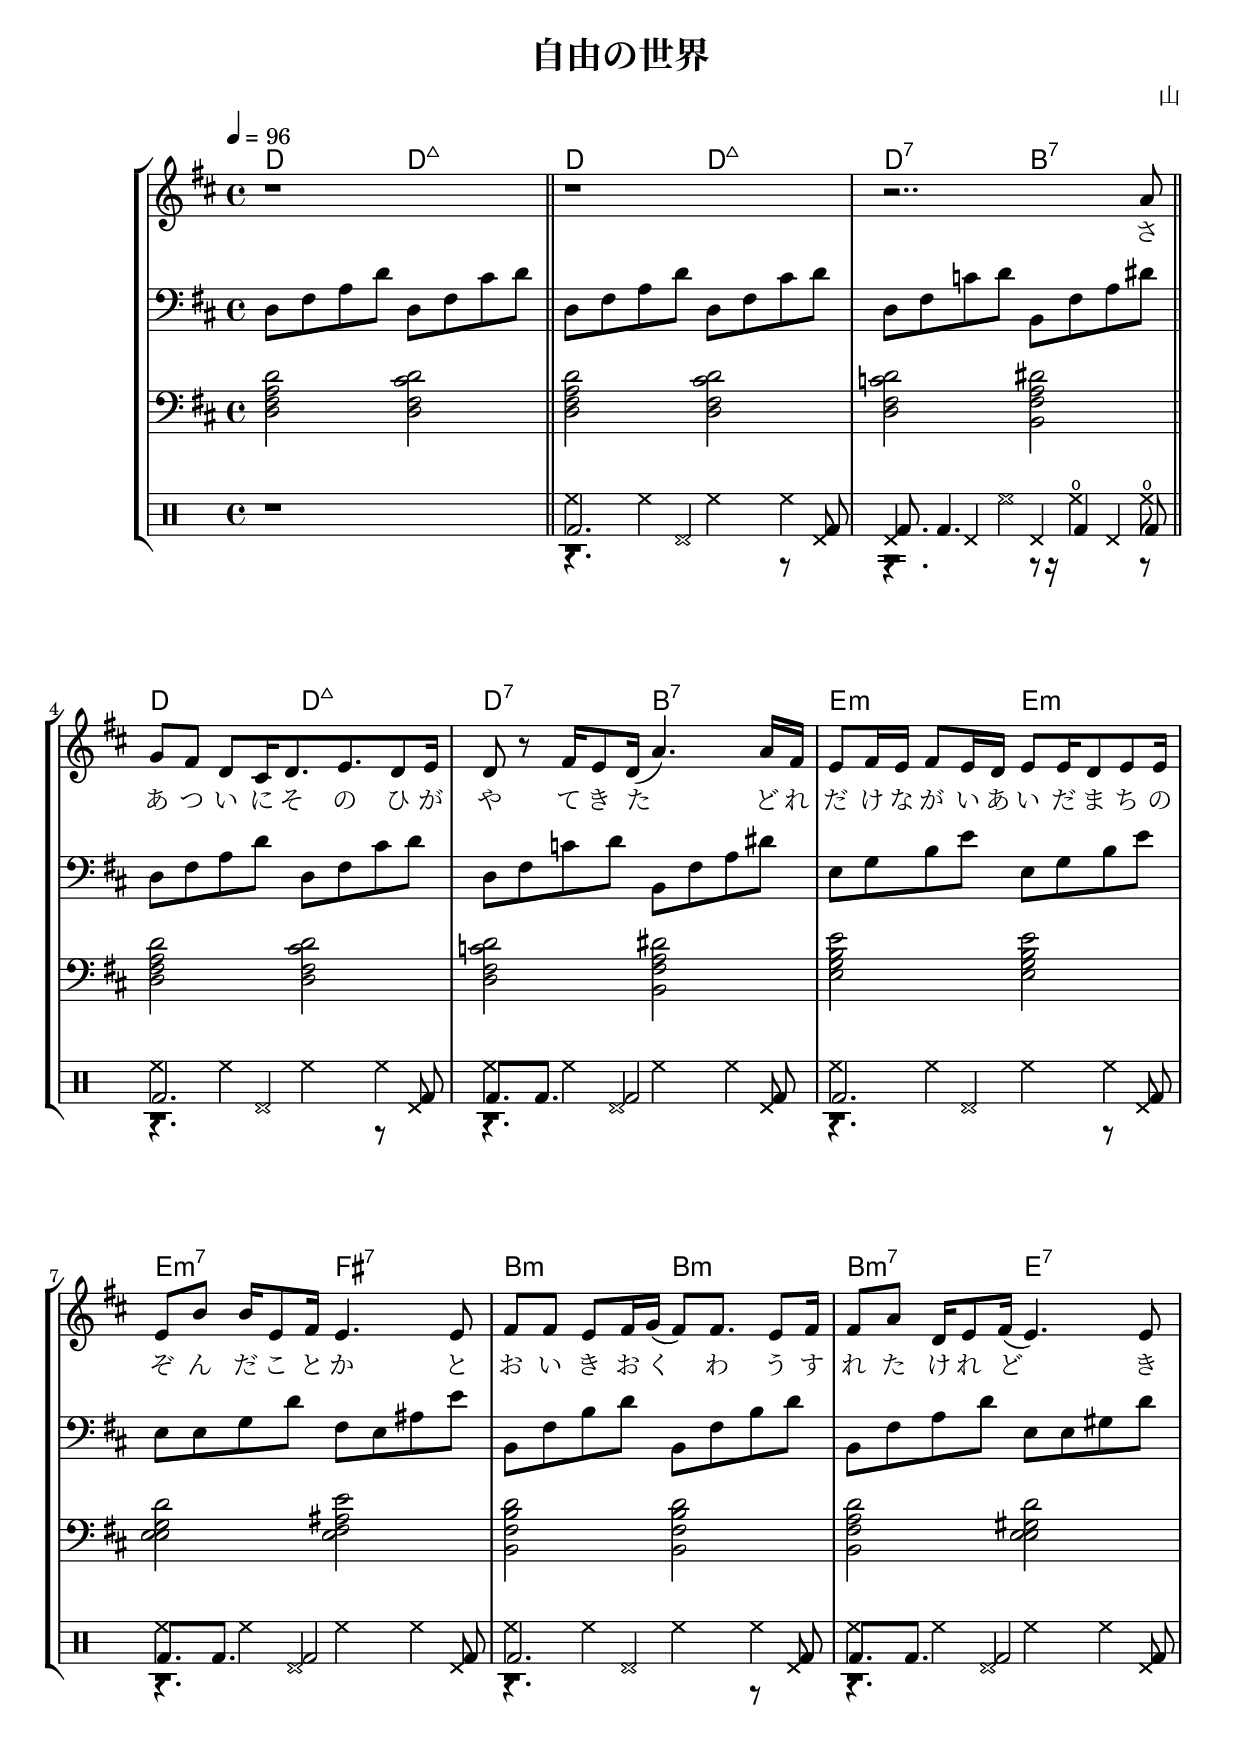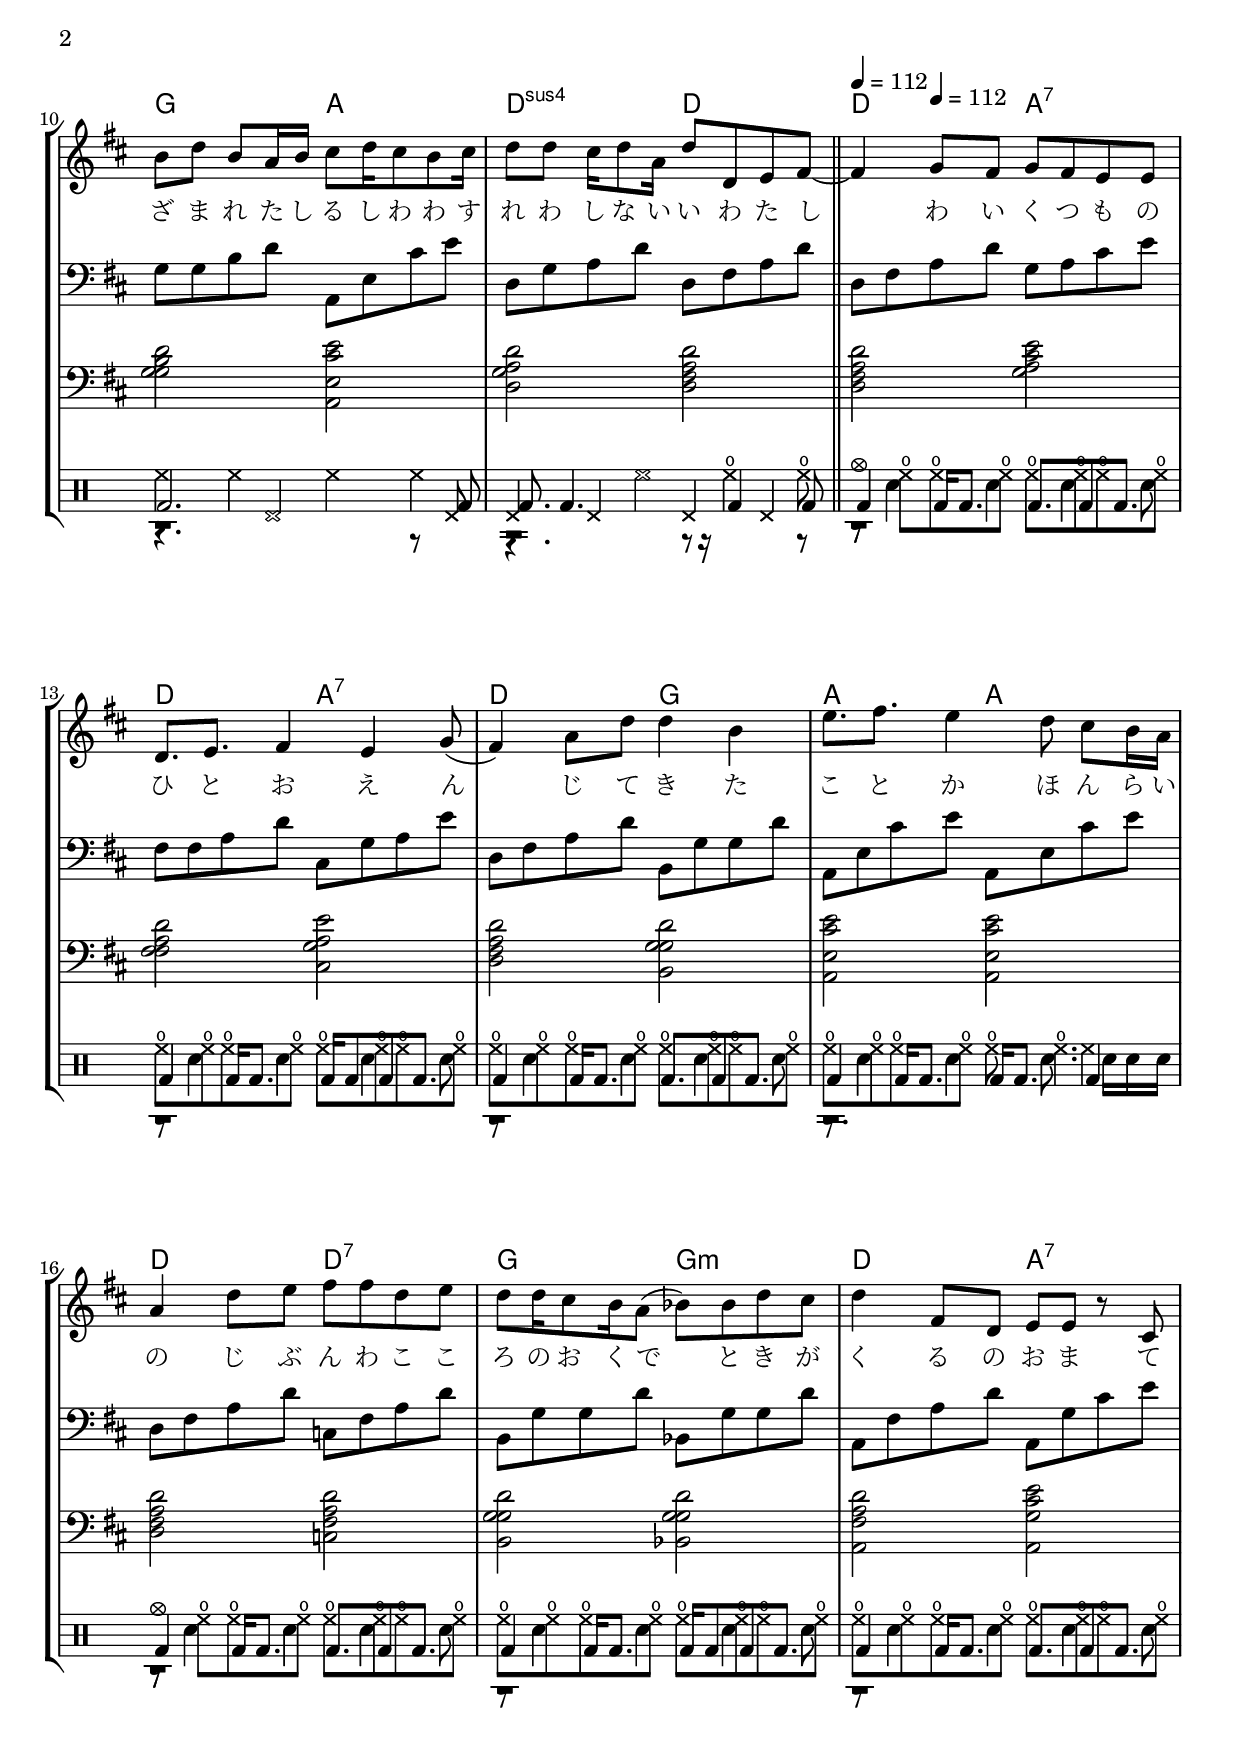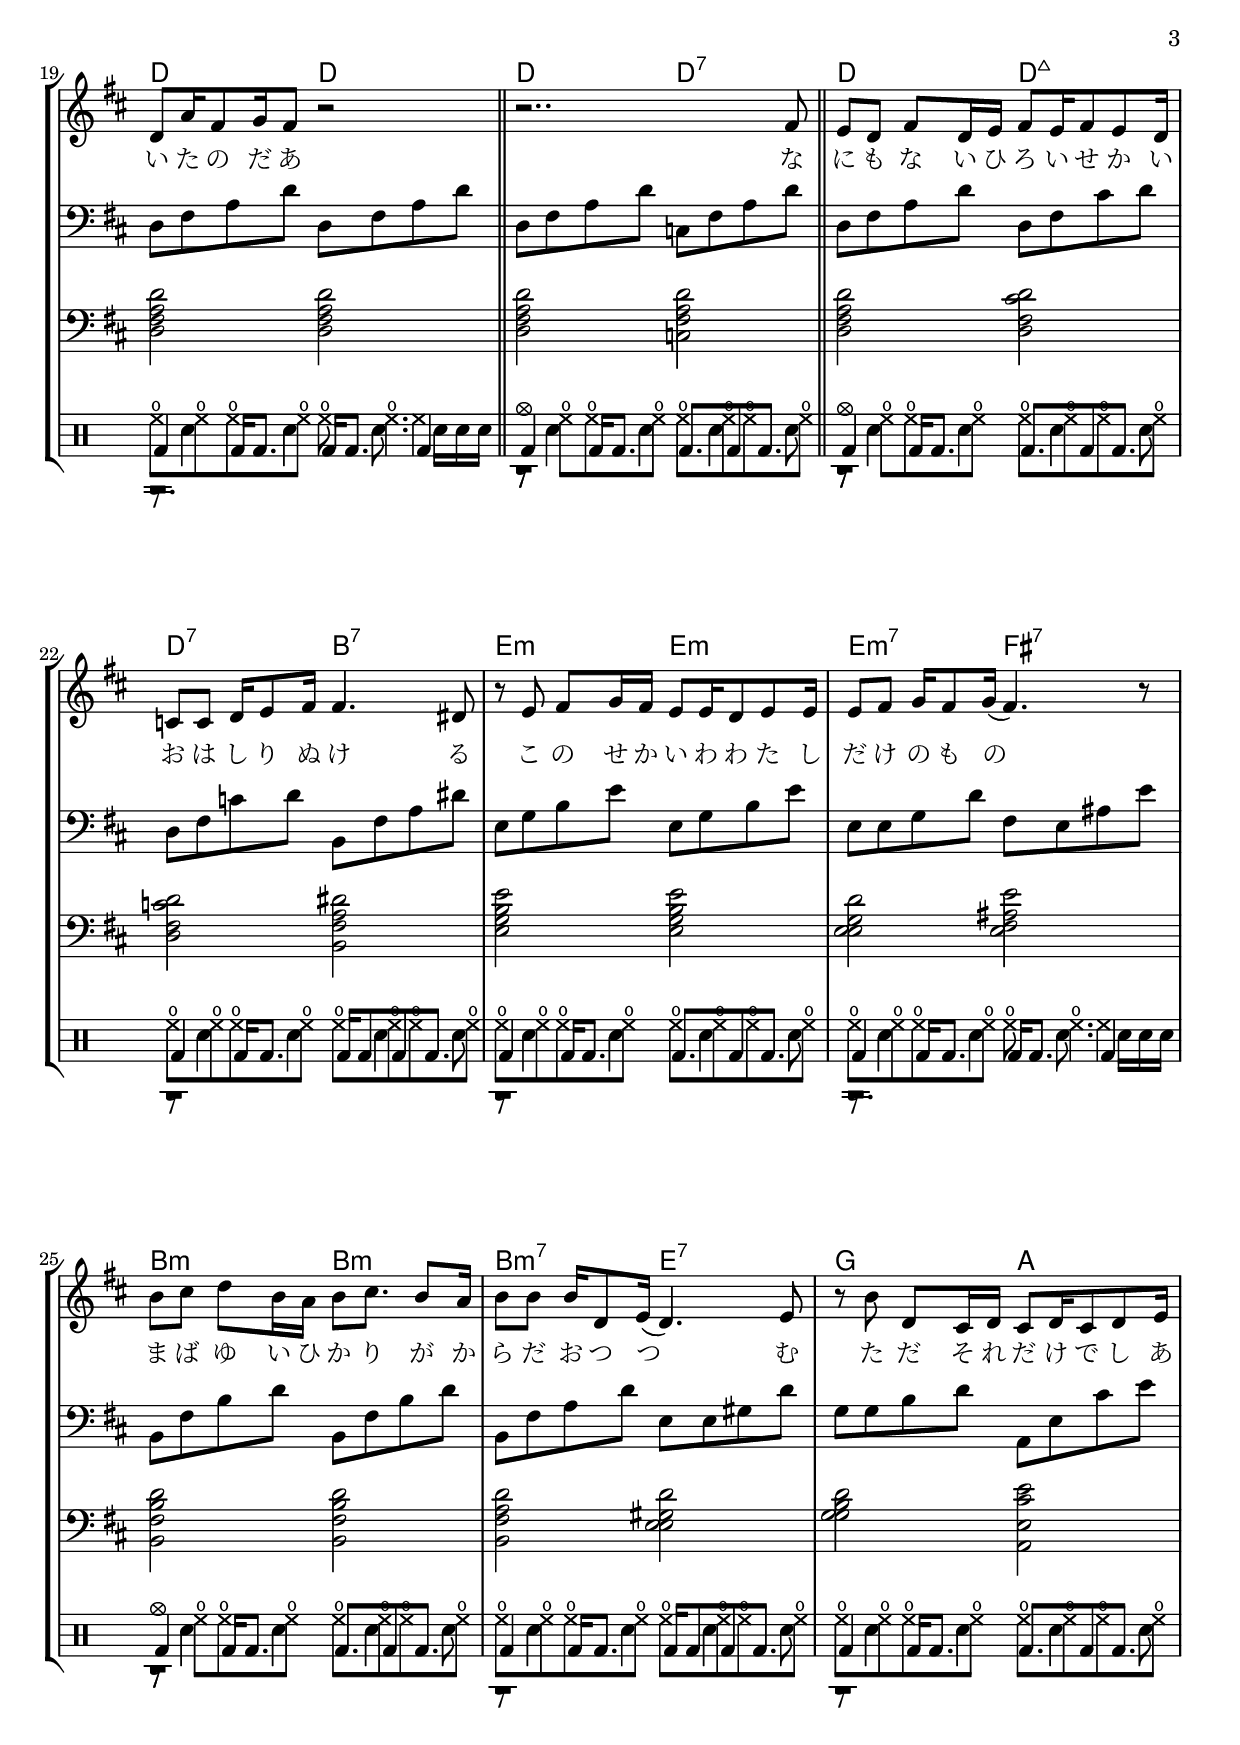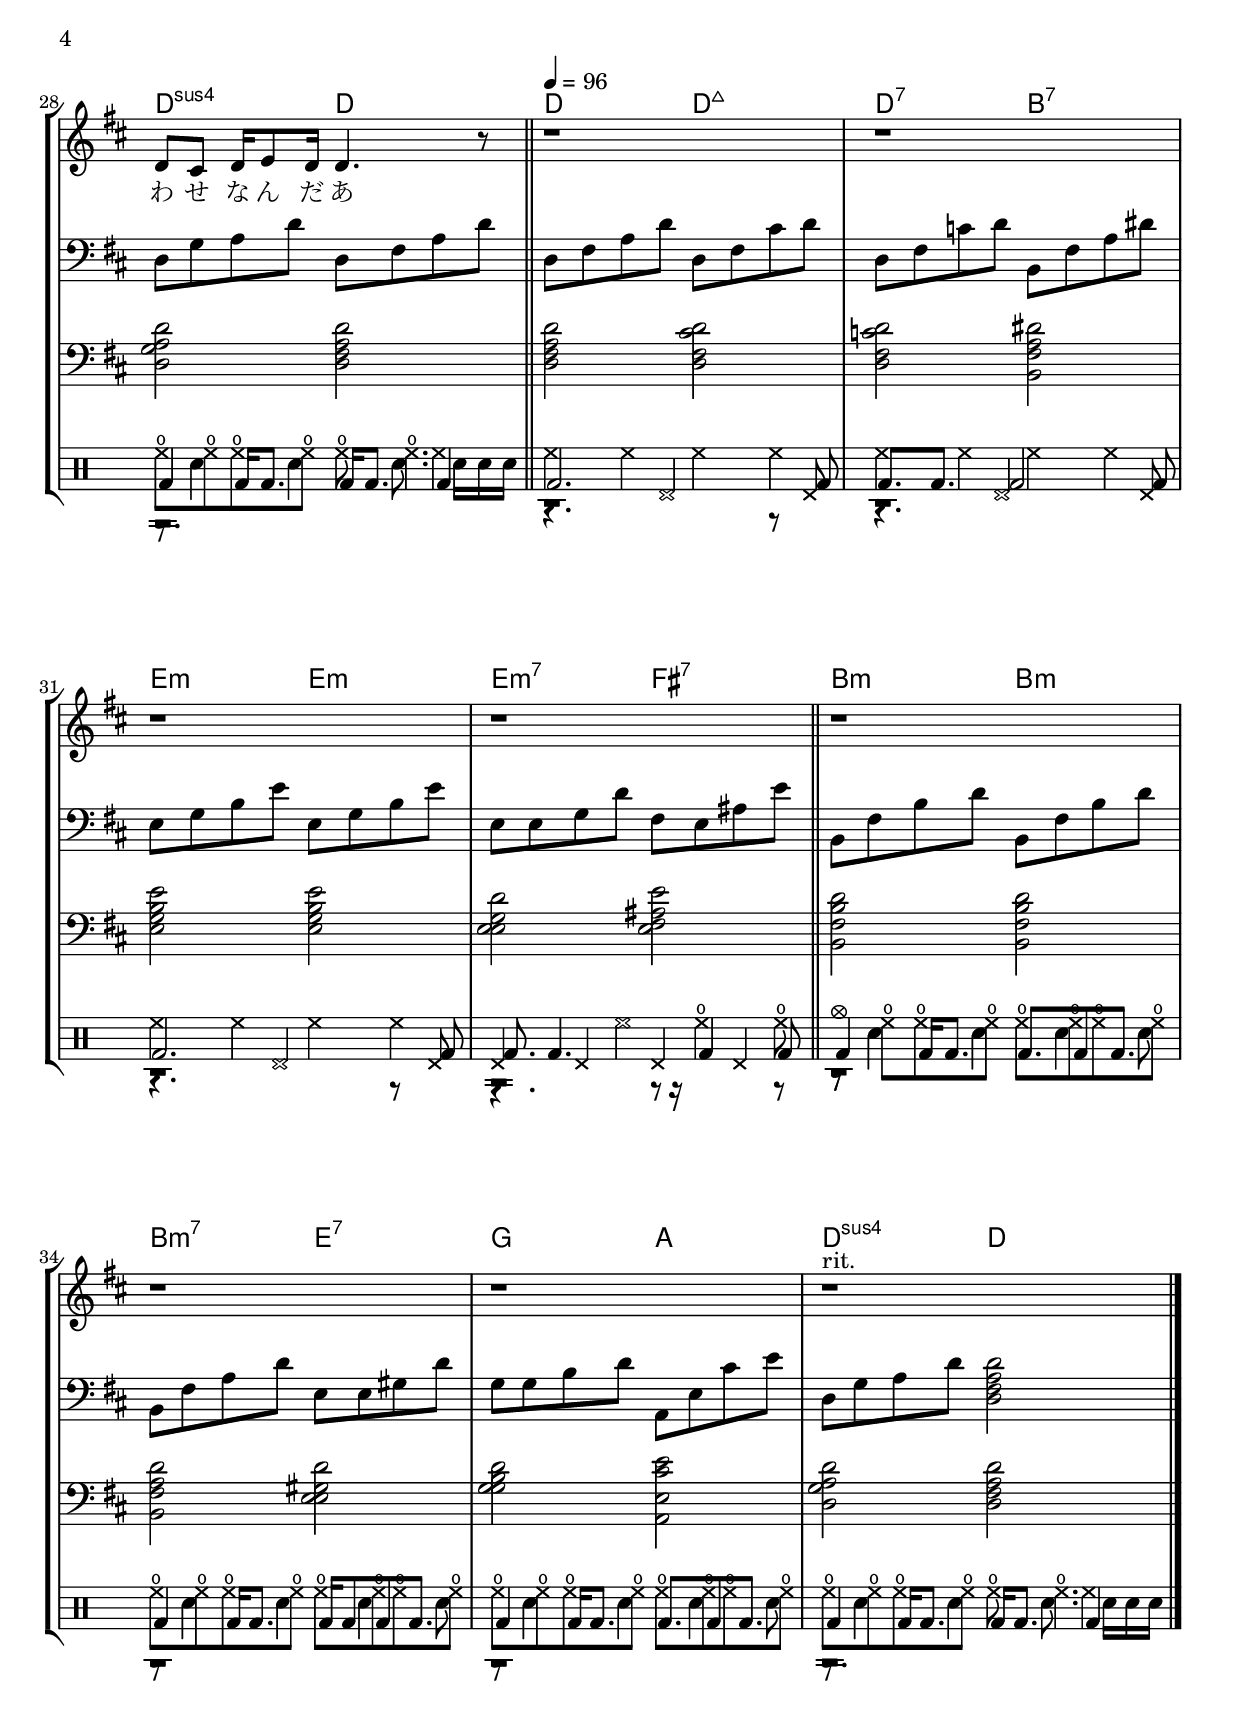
\version "2.12.1"

\header {
	title = \markup {自由の世界}
	composer = \markup \center-column {山}
}

harmony = \chordmode {
	d2 d:maj7 

	d d:maj7 d:7 b:7 

	d d:maj7 d:7 b:7 e:m e:m e:min7 fis:7 b:m b:m b:min7 e:7 g a d:sus4 d 

	d a:7 d a:7 d g a a d d:7 g g:m d a:7 d d 

	d d:7 

	d d:maj7 d:7 b:7 e:m e:m e:min7 fis:7 b:m b:m b:min7 e:7 g a d:sus4 d 

	d d:maj7 d:7 b:7 e:m e:m e:min7 fis:7 

	b:m b:m b:min7 e:7 g a d:sus4 d 
}

melody = {
	\key d \major
	\tempo 4 = 96
	r1   
	r1 | r2.. 
	\set Staff.midiInstrument = #"mmi0.42"
	a'8 
	g'8  fis'8  d'8  cis'16  d'8.  e'8.  d'8  e'16 
	d'8  r8  fis'16  e'8  d'16  (a'4.)  a'16  fis'16 
	e'8  fis'16  e'16  fis'8  e'16  d'16  e'8  e'16  d'8  e'8  e'16 
	e'8  b'8  b'16  e'8  fis'16  e'4.  e'8 
	fis'8  fis'8  e'8  fis'16  g'16  (fis'8)  fis'8.  e'8  fis'16 
	fis'8  a'8  d'16  e'8  fis'16  (e'4.)  e'8 
	b'8  d''8  b'8  a'16  b'16  cis''8  d''16  cis''8  b'8  cis''16 
	d''8  d''8  cis''16  d''8  a'16  d''8  	\set Staff.midiInstrument = #"mmi0.42"
	d'8  e'8  fis'8~ 
	fis'4  	\tempo 4 = 112
g'8  fis'8  g'8  fis'8  e'8  e'8 
	d'8.  e'8.  fis'4  e'4  g'8 
	(fis'4)  a'8  d''8  d''4  b'4 
	e''8.  fis''8.  e''4  d''8  cis''8  b'16  a'16 
	a'4  d''8  e''8  fis''8  fis''8  d''8  e''8 
	d''8  d''16  cis''8  b'16  a'8  (bes'8)  bes'8  d''8  cis''8 
	d''4  fis'8  d'8  e'8  e'8  r8  cis'8 
	d'8  a'16  fis'8  g'16  fis'8  	r2 	r2.. 
	\set Staff.midiInstrument = #"mmi0.42"
	fis'8 
	e'8  d'8  fis'8  d'16  e'16  fis'8  e'16  fis'8  e'8  d'16 
	c'8  c'8  d'16  e'8  fis'16  fis'4.  dis'8 
	r8  e'8  fis'8  g'16  fis'16  e'8  e'16  d'8  e'8  e'16 
	e'8  fis'8  g'16  fis'8  g'16  (fis'4.)  r8 
	b'8  cis''8  d''8  b'16  a'16  b'8  cis''8.  b'8  a'16 
	b'8  b'8  b'16  d'8  e'16  (d'4.)  e'8 
	r8  b'8  d'8  cis'16  d'16  cis'8  d'16  cis'8  d'8  e'16 
	d'8  cis'8  d'16  e'8  d'16  d'4.  	r8 	\tempo 4 = 96
	r1 | r1 | r1 | r1   
	r1 | r1 | r1 | r1^"rit." \bar "|."
}

words = \lyricmode {
	
	
	さ  あ  つ  い  に  そ  の  ひ  が  や  て  き  た  ど  れ  だ  け  な  が  い  あ  い  だ  ま  ち  の  ぞ  ん  だ  こ  と  か  と  お  い  き  お  く  わ  う  す  れ  た  け  れ  ど  き  ざ  ま  れ  た  し  る  し  わ  わ  す  れ  わ  し  な  い  い  
	わ  た  し  わ  い  く  つ  も  の  ひ  と  お  え  ん  じ  て  き  た  こ  と  か  ほ  ん  ら  い  の  じ  ぶ  ん  わ  こ  こ  ろ  の  お  く  で  と  き  が  く  る  の  お  ま  て  い  た  の  だ  あ  
	
	な  に  も  な  い  ひ  ろ  い  せ  か  い  お  は  し  り  ぬ  け  る  こ  の  せ  か  い  わ  わ  た  し  だ  け  の  も  の  ま  ば  ゆ  い  ひ  か  り  が  か  ら  だ  お  つ  つ  む  た  だ  そ  れ  だ  け  で  し  あ  わ  せ  な  ん  だ  あ  
	
	
}

tempochange = {
	\tempo 4 = 96
	r1 \bar "||"
	\tempo 4 = 96
	r1 | r1 \bar "||"
	\tempo 4 = 96
	r1 | r1 | r1 | r1 | r1 | r1 | r1 | r1 \bar "||"
	\tempo 4 = 112
	r1 | r1 | r1 | r1 | r1 | r1 | r1 | r1 \bar "||"
	\tempo 4 = 112
	r1 \bar "||"
	\tempo 4 = 112
	r1 | r1 | r1 | r1 | r1 | r1 | r1 | r1 \bar "||"
	\tempo 4 = 96
	r1 | r1 | r1 | r1 \bar "||"
	\tempo 4 = 96
	r1 | r1 | r1 | \tempo 4 = 72 r2 \tempo 4 = 64 r2 \bar "|."
}

mainacc = {
	\clef bass
	\set Staff.midiInstrument = #"Acoustic Guitar (steel)"
	\key d \major
	\tempo 4 = 96
	d8 fis8 a8 d'8
	d8 fis8 cis'8 d'8
	\bar "||"

	\set Staff.midiInstrument = #"Acoustic Guitar (steel)"
	d8 fis8 a8 d'8
	d8 fis8 cis'8 d'8
	d8 fis8 c'8 d'8
	b,8 fis8 a8 dis'8
	\bar "||"

	\set Staff.midiInstrument = #"Acoustic Guitar (steel)"
	d8 fis8 a8 d'8
	d8 fis8 cis'8 d'8
	d8 fis8 c'8 d'8
	b,8 fis8 a8 dis'8
	e8 g8 b8 e'8
	e8 g8 b8 e'8
	e8 e8 g8 d'8
	fis8 e8 ais8 e'8
	b,8 fis8 b8 d'8
	b,8 fis8 b8 d'8
	b,8 fis8 a8 d'8
	e8 e8 gis8 d'8
	g8 g8 b8 d'8
	a,8 e8 cis'8 e'8
	d8 g8 a8 d'8
	d8 fis8 a8 d'8
	\bar "||"

	\set Staff.midiInstrument = #"Acoustic Guitar (steel)"
	\tempo 4 = 112
	d8 fis8 a8 d'8
	g8 a8 cis'8 e'8
	fis8 fis8 a8 d'8
	cis8 g8 a8 e'8
	d8 fis8 a8 d'8
	b,8 g8 g8 d'8
	a,8 e8 cis'8 e'8
	a,8 e8 cis'8 e'8
	d8 fis8 a8 d'8
	c8 fis8 a8 d'8
	b,8 g8 g8 d'8
	bes,8 g8 g8 d'8
	a,8 fis8 a8 d'8
	a,8 g8 cis'8 e'8
	d8 fis8 a8 d'8
	d8 fis8 a8 d'8
	\bar "||"

	\set Staff.midiInstrument = #"Acoustic Guitar (steel)"
	d8 fis8 a8 d'8
	c8 fis8 a8 d'8
	\bar "||"

	\set Staff.midiInstrument = #"Acoustic Guitar (steel)"
	d8 fis8 a8 d'8
	d8 fis8 cis'8 d'8
	d8 fis8 c'8 d'8
	b,8 fis8 a8 dis'8
	e8 g8 b8 e'8
	e8 g8 b8 e'8
	e8 e8 g8 d'8
	fis8 e8 ais8 e'8
	b,8 fis8 b8 d'8
	b,8 fis8 b8 d'8
	b,8 fis8 a8 d'8
	e8 e8 gis8 d'8
	g8 g8 b8 d'8
	a,8 e8 cis'8 e'8
	d8 g8 a8 d'8
	d8 fis8 a8 d'8
	\bar "||"

	\set Staff.midiInstrument = #"Acoustic Guitar (steel)"
	\tempo 4 = 96
	d8 fis8 a8 d'8
	d8 fis8 cis'8 d'8
	d8 fis8 c'8 d'8
	b,8 fis8 a8 dis'8
	e8 g8 b8 e'8
	e8 g8 b8 e'8
	e8 e8 g8 d'8
	fis8 e8 ais8 e'8
	\bar "||"

	\set Staff.midiInstrument = #"Acoustic Guitar (steel)"
	b,8 fis8 b8 d'8
	b,8 fis8 b8 d'8
	b,8 fis8 a8 d'8
	e8 e8 gis8 d'8
	g8 g8 b8 d'8
	a,8 e8 cis'8 e'8
	d8 g8 a8 d'8
	<d fis a d'>2
	\bar "|."
}

subacc = {
	\clef bass
	\set Staff.midiInstrument = #"Electric Guitar (clean)"
	\key d \major
	\tempo 4 = 96
	<d fis a d'>2
	<d fis cis' d'>2
	\bar "||"

	\set Staff.midiInstrument = #"Electric Guitar (clean)"
	<d fis a d'>2
	<d fis cis' d'>2
	<d fis c' d'>2
	<b, fis a dis'>2
	\bar "||"

	\set Staff.midiInstrument = #"Electric Guitar (clean)"
	<d fis a d'>2
	<d fis cis' d'>2
	<d fis c' d'>2
	<b, fis a dis'>2
	<e g b e'>2
	<e g b e'>2
	<e e g d'>2
	<fis e ais e'>2
	<b, fis b d'>2
	<b, fis b d'>2
	<b, fis a d'>2
	<e e gis d'>2
	<g g b d'>2
	<a, e cis' e'>2
	<d g a d'>2
	<d fis a d'>2
	\bar "||"

	\set Staff.midiInstrument = #"Electric Guitar (clean)"
	\tempo 4 = 112
	<d fis a d'>2
	<g a cis' e'>2
	<fis fis a d'>2
	<cis g a e'>2
	<d fis a d'>2
	<b, g g d'>2
	<a, e cis' e'>2
	<a, e cis' e'>2
	<d fis a d'>2
	<c fis a d'>2
	<b, g g d'>2
	<bes, g g d'>2
	<a, fis a d'>2
	<a, g cis' e'>2
	<d fis a d'>2
	<d fis a d'>2
	\bar "||"

	\set Staff.midiInstrument = #"Electric Guitar (clean)"
	<d fis a d'>2
	<c fis a d'>2
	\bar "||"

	\set Staff.midiInstrument = #"Electric Guitar (clean)"
	<d fis a d'>2
	<d fis cis' d'>2
	<d fis c' d'>2
	<b, fis a dis'>2
	<e g b e'>2
	<e g b e'>2
	<e e g d'>2
	<fis e ais e'>2
	<b, fis b d'>2
	<b, fis b d'>2
	<b, fis a d'>2
	<e e gis d'>2
	<g g b d'>2
	<a, e cis' e'>2
	<d g a d'>2
	<d fis a d'>2
	\bar "||"

	\set Staff.midiInstrument = #"Electric Guitar (clean)"
	\tempo 4 = 96
	<d fis a d'>2
	<d fis cis' d'>2
	<d fis c' d'>2
	<b, fis a dis'>2
	<e g b e'>2
	<e g b e'>2
	<e e g d'>2
	<fis e ais e'>2
	\bar "||"

	\set Staff.midiInstrument = #"Electric Guitar (clean)"
	<b, fis b d'>2
	<b, fis b d'>2
	<b, fis a d'>2
	<e e gis d'>2
	<g g b d'>2
	<a, e cis' e'>2
	<d g a d'>2
	<d fis a d'>2
	\bar "|."
}

percA = {
	\drummode {
	r1 \bar "||"
	r1  |r2 r8 hho4 hho8  \bar "||"
	r1  |r1  |r1  |r1  |r1  |r1  |r1  |r2 r8 hho4 hho8  \bar "||"
	cymc1  |r1  |r1  |r1  |cymc1  |r1  |r1  |r1  \bar "||"
	cymc1  \bar "||"
	cymc1  |r1  |r1  |r1  |cymc1  |r1  |r1  |r1  \bar "||"
	r1  |r1  |r1  |r2 r8 hho4 hho8  \bar "||"
	cymc1  |r1  |r1  |r1  \bar "|."
	}
}

percB = {
	\drummode {
	r1 \bar "||"
	r4. hhp2 hhp8  |hhp4 hhp4 hhp4 hhp4  \bar "||"
	r4. hhp2 hhp8  |r4. hhp2 hhp8  |r4. hhp2 hhp8  |r4. hhp2 hhp8  |r4. hhp2 hhp8  |r4. hhp2 hhp8  |r4. hhp2 hhp8  |hhp4 hhp4 hhp4 hhp4  \bar "||"
	r8 hho8 hho8 hho8 hho8 hho8 hho8 hho8  |hho8 hho8 hho8 hho8 hho8 hho8 hho8 hho8  |hho8 hho8 hho8 hho8 hho8 hho8 hho8 hho8  |hho8 hho8 hho8 hho8 hho8 hho4.  |r8 hho8 hho8 hho8 hho8 hho8 hho8 hho8  |hho8 hho8 hho8 hho8 hho8 hho8 hho8 hho8  |hho8 hho8 hho8 hho8 hho8 hho8 hho8 hho8  |hho8 hho8 hho8 hho8 hho8 hho4.  \bar "||"
	r8 hho8 hho8 hho8 hho8 hho8 hho8 hho8  \bar "||"
	r8 hho8 hho8 hho8 hho8 hho8 hho8 hho8  |hho8 hho8 hho8 hho8 hho8 hho8 hho8 hho8  |hho8 hho8 hho8 hho8 hho8 hho8 hho8 hho8  |hho8 hho8 hho8 hho8 hho8 hho4.  |r8 hho8 hho8 hho8 hho8 hho8 hho8 hho8  |hho8 hho8 hho8 hho8 hho8 hho8 hho8 hho8  |hho8 hho8 hho8 hho8 hho8 hho8 hho8 hho8  |hho8 hho8 hho8 hho8 hho8 hho4.  \bar "||"
	r4. hhp2 hhp8  |r4. hhp2 hhp8  |r4. hhp2 hhp8  |hhp4 hhp4 hhp4 hhp4  \bar "||"
	r8 hho8 hho8 hho8 hho8 hho8 hho8 hho8  |hho8 hho8 hho8 hho8 hho8 hho8 hho8 hho8  |hho8 hho8 hho8 hho8 hho8 hho8 hho8 hho8  |hho8 hho8 hho8 hho8 hho8 hho4.  \bar "|."
	}
}

percC = {
	\drummode {
	r1 \bar "||"
	hh4 hh4 hh4 hh4  |r4. hh2 r8  \bar "||"
	hh4 hh4 hh4 hh4  |hh4 hh4 hh4 hh4  |hh4 hh4 hh4 hh4  |hh4 hh4 hh4 hh4  |hh4 hh4 hh4 hh4  |hh4 hh4 hh4 hh4  |hh4 hh4 hh4 hh4  |r4. hh2 r8  \bar "||"
	r1  |r1  |r1  |r2. hh4  |r1  |r1  |r1  |r2. hh4  \bar "||"
	r1  \bar "||"
	r1  |r1  |r1  |r2. hh4  |r1  |r1  |r1  |r2. hh4  \bar "||"
	hh4 hh4 hh4 hh4  |hh4 hh4 hh4 hh4  |hh4 hh4 hh4 hh4  |r4. hh2 r8  \bar "||"
	r1  |r1  |r1  |r2. hh4  \bar "|."
	}
}

percD = {
	\drummode {
	r1 \bar "||"
	bd2. r8 bd8  |bd8. bd4. r16 bd4 bd8  \bar "||"
	bd2. r8 bd8  |bd8. bd8. bd2 bd8  |bd2. r8 bd8  |bd8. bd8. bd2 bd8  |bd2. r8 bd8  |bd8. bd8. bd2 bd8  |bd2. r8 bd8  |bd8. bd4. r16 bd4 bd8  \bar "||"
	r8 sn4 sn4 sn4 sn8  |r8 sn4 sn4 sn4 sn8  |r8 sn4 sn4 sn4 sn8  |r8 sn4 sn4 sn8. sn16 sn16 sn16  |r8 sn4 sn4 sn4 sn8  |r8 sn4 sn4 sn4 sn8  |r8 sn4 sn4 sn4 sn8  |r8 sn4 sn4 sn8. sn16 sn16 sn16  \bar "||"
	r8 sn4 sn4 sn4 sn8  \bar "||"
	r8 sn4 sn4 sn4 sn8  |r8 sn4 sn4 sn4 sn8  |r8 sn4 sn4 sn4 sn8  |r8 sn4 sn4 sn8. sn16 sn16 sn16  |r8 sn4 sn4 sn4 sn8  |r8 sn4 sn4 sn4 sn8  |r8 sn4 sn4 sn4 sn8  |r8 sn4 sn4 sn8. sn16 sn16 sn16  \bar "||"
	bd2. r8 bd8  |bd8. bd8. bd2 bd8  |bd2. r8 bd8  |bd8. bd4. r16 bd4 bd8  \bar "||"
	r8 sn4 sn4 sn4 sn8  |r8 sn4 sn4 sn4 sn8  |r8 sn4 sn4 sn4 sn8  |r8 sn4 sn4 sn8. sn16 sn16 sn16  \bar "|."
	}
}

percE = {
	\drummode {
	r1 \bar "||"
	r1 | r1 \bar "||"
	r1 | r1 | r1 | r1 | r1 | r1 | r1 | r1 \bar "||"
	bd4 bd16 bd8. bd8. bd8 bd8.  |bd4 bd16 bd8. bd16 bd8 bd8 bd8.  |bd4 bd16 bd8. bd8. bd8 bd8.  |bd4 bd16 bd8. bd16 bd8. bd4  |bd4 bd16 bd8. bd8. bd8 bd8.  |bd4 bd16 bd8. bd16 bd8 bd8 bd8.  |bd4 bd16 bd8. bd8. bd8 bd8.  |bd4 bd16 bd8. bd16 bd8. bd4  \bar "||"
	bd4 bd16 bd8. bd8. bd8 bd8.  \bar "||"
	bd4 bd16 bd8. bd8. bd8 bd8.  |bd4 bd16 bd8. bd16 bd8 bd8 bd8.  |bd4 bd16 bd8. bd8. bd8 bd8.  |bd4 bd16 bd8. bd16 bd8. bd4  |bd4 bd16 bd8. bd8. bd8 bd8.  |bd4 bd16 bd8. bd16 bd8 bd8 bd8.  |bd4 bd16 bd8. bd8. bd8 bd8.  |bd4 bd16 bd8. bd16 bd8. bd4  \bar "||"
	r1 | r1 | r1 | r1 \bar "||"
	bd4 bd16 bd8. bd8. bd8 bd8.  |bd4 bd16 bd8. bd16 bd8 bd8 bd8.  |bd4 bd16 bd8. bd8. bd8 bd8.  |bd4 bd16 bd8. bd16 bd8. bd4  \bar "|."
	}
}

\score {
	<<
		\new StaffGroup <<
			\new ChordNames {\harmony}
			\new Voice = "melody" {\melody}
			\new Lyrics \lyricsto "melody" \words
			\new Staff = "mainacc" {\mainacc}
			\new Staff = "subacc" {\subacc}
			\new DrumStaff <<
				\new DrumVoice {\percA}
				\new DrumVoice {\percB}
				\new DrumVoice {\percC}
				\new DrumVoice {\percD}
				\new DrumVoice {\percE}
			>>
		>>
	>>
	\layout { }
}
